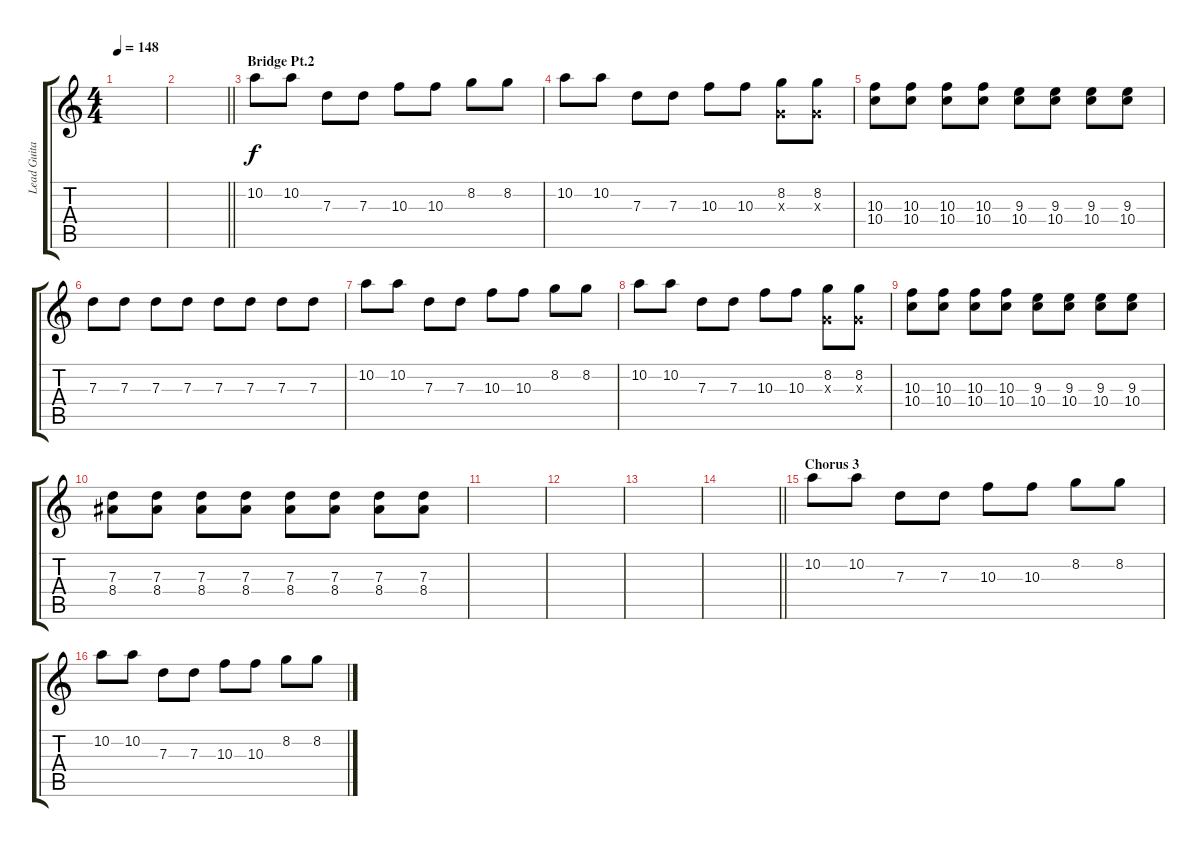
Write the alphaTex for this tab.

\track ("Lead Guitar " "Lead Guita") {instrument distortionguitar}
\staff {score tabs}
\tuning (E4 B3 G3 D3 A2 E2) {hide}
\ts (4 4)
\tempo 148
\clef g2
\ks c
|
\barLineRight lightlight
|
\section ("" "Bridge Pt.2")
10.2.8 10.2.8 7.3.8 7.3.8 10.3.8 10.3.8 8.2.8 8.2.8 |
10.2.8 10.2.8 7.3.8 7.3.8 10.3.8 10.3.8 (8.2 0.3{x}).8 (8.2 0.3{x}).8 |
(10.3 10.4).8 (10.3 10.4).8 (10.3 10.4).8 (10.3 10.4).8 (9.3 10.4).8 (9.3 10.4).8 (9.3 10.4).8 (9.3 10.4).8 |
7.3.8 7.3.8 7.3.8 7.3.8 7.3.8 7.3.8 7.3.8 7.3.8 |
10.2.8 10.2.8 7.3.8 7.3.8 10.3.8 10.3.8 8.2.8 8.2.8 |
10.2.8 10.2.8 7.3.8 7.3.8 10.3.8 10.3.8 (8.2 0.3{x}).8 (8.2 0.3{x}).8 |
(10.3 10.4).8 (10.3 10.4).8 (10.3 10.4).8 (10.3 10.4).8 (9.3 10.4).8 (9.3 10.4).8 (9.3 10.4).8 (9.3 10.4).8 |
(7.3 8.4).8 (7.3 8.4).8 (7.3 8.4).8 (7.3 8.4).8 (7.3 8.4).8 (7.3 8.4).8 (7.3 8.4).8 (7.3 8.4).8 |
|
|
|
\barLineRight lightlight
|
\section ("" "Chorus 3")
10.2.8 10.2.8 7.3.8 7.3.8 10.3.8 10.3.8 8.2.8 8.2.8 |
10.2.8 10.2.8 7.3.8 7.3.8 10.3.8 10.3.8 8.2.8 8.2.8
